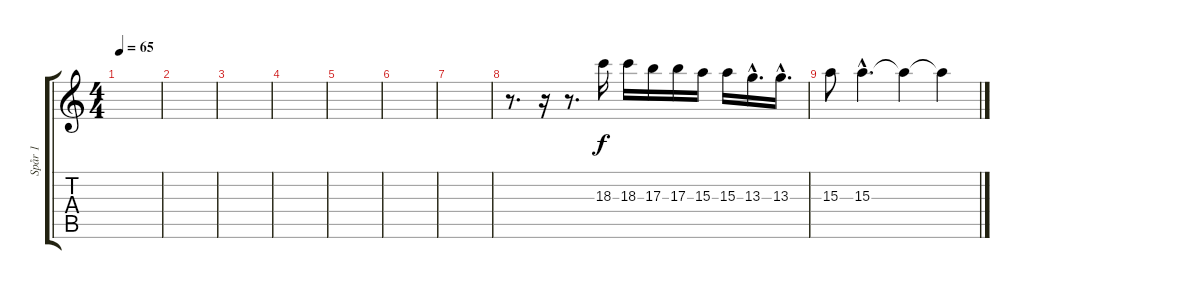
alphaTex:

\track ("Spår 1" "Spår 1") {instrument electricguitarjazz}
\staff {score tabs}
\tuning (Eb4 Bb3 Gb3 Db3 Ab2 Eb2) {hide}
\ts (4 4)
\tempo 65
\clef g2
\ks c
|
|
|
|
|
|
|
r.8{d} r.16 r.8{d} 18.3.16 18.3.16 17.3.16 17.3.16 15.3.16 15.3.16 13.3{hac}.16{d} 13.3{hac}.16{d} |
15.3.8 15.3{hac}.4{d} 15.3{t}.4 15.3{t}.4
